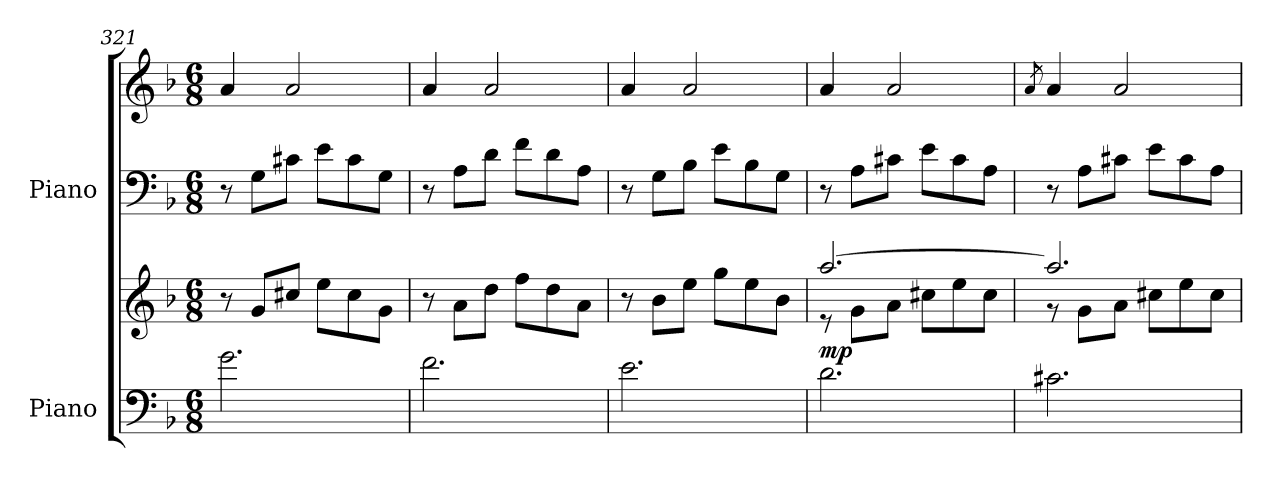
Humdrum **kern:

**kern	**kern	**dynam	**kern	**kern
*part2	*part2	*part2	*part1	*part1
*staff4	*staff3	*staff3/4	*staff2	*staff1
*I"Piano	*	*	*I"Piano	*
*I'Pno.	*	*	*I'Pno.	*
*clefF4	*clefG2	*	*clefF4	*clefG2
*k[b-]	*k[b-]	*	*k[b-]	*k[b-]
*M6/8	*M6/8	*	*M6/8	*M6/8
=321	=321	=321	=321	=321
2.g\	8r	.	8r	4a/
.	8g/L	.	8G\L	.
.	8cc#X/J	.	8c#X\J	2a/
.	8ee\L	.	8e\L	.
.	8cc#\	.	8c#\	.
.	8g\J	.	8G\J	.
=322	=322	=322	=322	=322
2.f\	8r	.	8r	4a/
.	8a\L	.	8A\L	.
.	8dd\J	.	8d\J	2a/
.	8ff\L	.	8f\L	.
.	8dd\	.	8d\	.
.	8a\J	.	8A\J	.
=323	=323	=323	=323	=323
2.e\	8r	.	8r	4a/
.	8b-\L	.	8G\L	.
.	8ee\J	.	8B-\J	2a/
.	8gg\L	.	8e\L	.
.	8ee\	.	8B-\	.
.	8b-\J	.	8G\J	.
!!LO:PB:g=z
=324	=324	=324	=324	=324
*	*^	*	*	*
!	!	!	!LO:DY:b	!	!
2.d\	[2.aa/	8r	mp	8r	4a/
.	.	8g\L	.	8A\L	.
.	.	8a\J	.	8c#X\J	2a/
.	.	8cc#X\L	.	8e\L	.
.	.	8ee\	.	8c#\	.
.	.	8cc#\J	.	8A\J	.
=325	=325	=325	=325	=325	=325
.	.	.	.	.	8qa/
2.c#X\	2.aa/]	8r	.	8r	4a/
.	.	8g\L	.	8A\L	.
.	.	8a\J	.	8c#X\J	2a/
.	.	8cc#X\L	.	8e\L	.
.	.	8ee\	.	8c#\	.
.	.	8cc#\J	.	8A\J	.
*	*v	*v	*	*	*
=	=	=	=	=
*-	*-	*-	*-	*-
